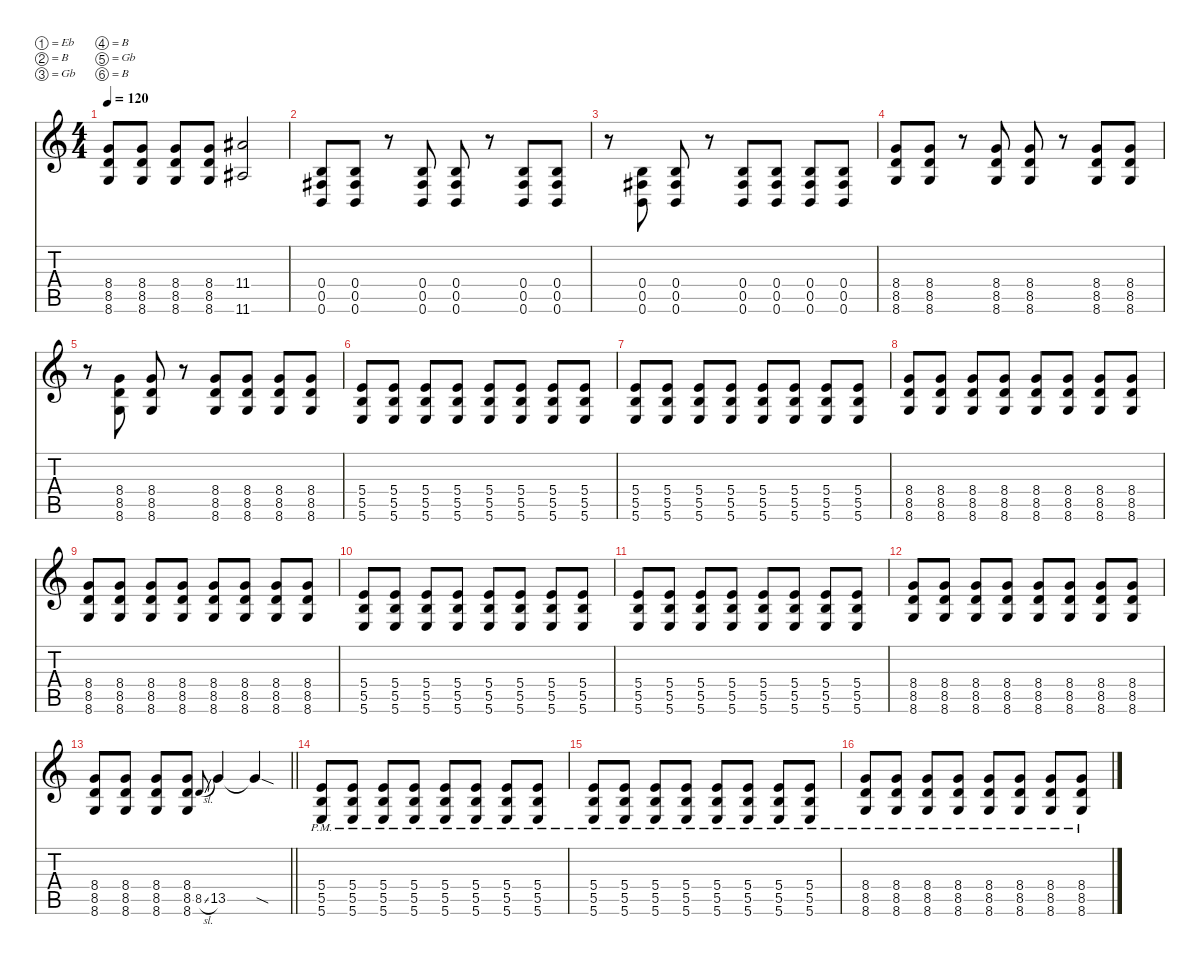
\defaultSystemsLayout 4
\hideDynamics
\bracketExtendMode nobrackets
\singleTrackTrackNamePolicy hidden
\multiTrackTrackNamePolicy hidden
\firstSystemTrackNameMode fullname
\firstSystemTrackNameOrientation horizontal
\otherSystemsTrackNameOrientation horizontal
\track ("Rhythm Guitar" "dist.guit.") {instrument distortionguitar}
\staff {score tabs}
\tuning (Eb4 B3 Gb3 B2 Gb2 B1)
\ts (4 4)
\tempo 120
\clef g2
\ks c
(8.4 8.5 8.6).8{dy f beam Up} (8.4 8.5 8.6).8{beam Up} (8.4 8.5 8.6).8{beam Up} (8.4 8.5 8.6).8{beam Up} (11.4{acc #} 11.6{acc #}).2{beam Up} |
(0.4 0.5{acc #} 0.6).8{beam Up} (0.4 0.5{acc #} 0.6).8{beam Up} r.8{beam Up} (0.4 0.5{acc #} 0.6).8{beam Up} (0.4 0.5{acc #} 0.6).8{beam Up} r.8{beam Up} (0.4 0.5{acc #} 0.6).8{beam Up} (0.4 0.5{acc #} 0.6).8{beam Up} |
r.8{beam Down} (0.4 0.5{acc #} 0.6).8{beam Up} (0.4 0.5{acc #} 0.6).8{beam Up} r.8{beam Up} (0.4 0.5{acc #} 0.6).8{beam Up} (0.4 0.5{acc #} 0.6).8{beam Up} (0.4 0.5{acc #} 0.6).8{beam Up} (0.4 0.5{acc #} 0.6).8{beam Up} |
(8.4 8.5 8.6).8{beam Up} (8.4 8.5 8.6).8{beam Up} r.8{beam Up} (8.4 8.5 8.6).8{beam Up} (8.4 8.5 8.6).8{beam Up} r.8{beam Up} (8.4 8.5 8.6).8{beam Up} (8.4 8.5 8.6).8{beam Up} |
r.8{beam Down} (8.4 8.5 8.6).8{beam Up} (8.4 8.5 8.6).8{beam Up} r.8{beam Up} (8.4 8.5 8.6).8{beam Up} (8.4 8.5 8.6).8{beam Up} (8.4 8.5 8.6).8{beam Up} (8.4 8.5 8.6).8{beam Up} |
(5.4 5.5 5.6).8{beam Up} (5.4 5.5 5.6).8{beam Up} (5.4 5.5 5.6).8{beam Up} (5.4 5.5 5.6).8{beam Up} (5.4 5.5 5.6).8{beam Up} (5.4 5.5 5.6).8{beam Up} (5.4 5.5 5.6).8{beam Up} (5.4 5.5 5.6).8{beam Up} |
(5.4 5.5 5.6).8{beam Up} (5.4 5.5 5.6).8{beam Up} (5.4 5.5 5.6).8{beam Up} (5.4 5.5 5.6).8{beam Up} (5.4 5.5 5.6).8{beam Up} (5.4 5.5 5.6).8{beam Up} (5.4 5.5 5.6).8{beam Up} (5.4 5.5 5.6).8{beam Up} |
(8.4 8.5 8.6).8{beam Up} (8.4 8.5 8.6).8{beam Up} (8.4 8.5 8.6).8{beam Up} (8.4 8.5 8.6).8{beam Up} (8.4 8.5 8.6).8{beam Up} (8.4 8.5 8.6).8{beam Up} (8.4 8.5 8.6).8{beam Up} (8.4 8.5 8.6).8{beam Up} |
(8.4 8.5 8.6).8{beam Up} (8.4 8.5 8.6).8{beam Up} (8.4 8.5 8.6).8{beam Up} (8.4 8.5 8.6).8{beam Up} (8.4 8.5 8.6).8{beam Up} (8.4 8.5 8.6).8{beam Up} (8.4 8.5 8.6).8{beam Up} (8.4 8.5 8.6).8{beam Up} |
(5.4 5.5 5.6).8{beam Up} (5.4 5.5 5.6).8{beam Up} (5.4 5.5 5.6).8{beam Up} (5.4 5.5 5.6).8{beam Up} (5.4 5.5 5.6).8{beam Up} (5.4 5.5 5.6).8{beam Up} (5.4 5.5 5.6).8{beam Up} (5.4 5.5 5.6).8{beam Up} |
(5.4 5.5 5.6).8{beam Up} (5.4 5.5 5.6).8{beam Up} (5.4 5.5 5.6).8{beam Up} (5.4 5.5 5.6).8{beam Up} (5.4 5.5 5.6).8{beam Up} (5.4 5.5 5.6).8{beam Up} (5.4 5.5 5.6).8{beam Up} (5.4 5.5 5.6).8{beam Up} |
(8.4 8.5 8.6).8{beam Up} (8.4 8.5 8.6).8{beam Up} (8.4 8.5 8.6).8{beam Up} (8.4 8.5 8.6).8{beam Up} (8.4 8.5 8.6).8{beam Up} (8.4 8.5 8.6).8{beam Up} (8.4 8.5 8.6).8{beam Up} (8.4 8.5 8.6).8{beam Up} |
\barLineRight lightlight
(8.4 8.5 8.6).8{beam Up} (8.4 8.5 8.6).8{beam Up} (8.4 8.5 8.6).8{beam Up} (8.4 8.5 8.6).8{beam Up} 8.5{sl}.8{gr onbeat dy mf beam Up} 13.5.4{dy f beam Up} 13.5{sod t}.4{beam Up} |
(5.4{pm} 5.5{pm} 5.6{pm}).8{beam Up} (5.4{pm} 5.5{pm} 5.6{pm}).8{beam Up} (5.4{pm} 5.5{pm} 5.6{pm}).8{beam Up} (5.4{pm} 5.5{pm} 5.6{pm}).8{beam Up} (5.4{pm} 5.5{pm} 5.6{pm}).8{beam Up} (5.4{pm} 5.5{pm} 5.6{pm}).8{beam Up} (5.4{pm} 5.5{pm} 5.6{pm}).8{beam Up} (5.4{pm} 5.5{pm} 5.6{pm}).8{beam Up} |
(5.4{pm} 5.5{pm} 5.6{pm}).8{beam Up} (5.4{pm} 5.5{pm} 5.6{pm}).8{beam Up} (5.4{pm} 5.5{pm} 5.6{pm}).8{beam Up} (5.4{pm} 5.5{pm} 5.6{pm}).8{beam Up} (5.4{pm} 5.5{pm} 5.6{pm}).8{beam Up} (5.4{pm} 5.5{pm} 5.6{pm}).8{beam Up} (5.4{pm} 5.5{pm} 5.6{pm}).8{beam Up} (5.4{pm} 5.5{pm} 5.6{pm}).8{beam Up} |
(8.4{pm} 8.5{pm} 8.6{pm}).8{beam Up} (8.4{pm} 8.5{pm} 8.6{pm}).8{beam Up} (8.4{pm} 8.5{pm} 8.6{pm}).8{beam Up} (8.4{pm} 8.5{pm} 8.6{pm}).8{beam Up} (8.4{pm} 8.5{pm} 8.6{pm}).8{beam Up} (8.4{pm} 8.5{pm} 8.6{pm}).8{beam Up} (8.4{pm} 8.5{pm} 8.6{pm}).8{beam Up} (8.4{pm} 8.5{pm} 8.6{pm}).8{beam Up}
